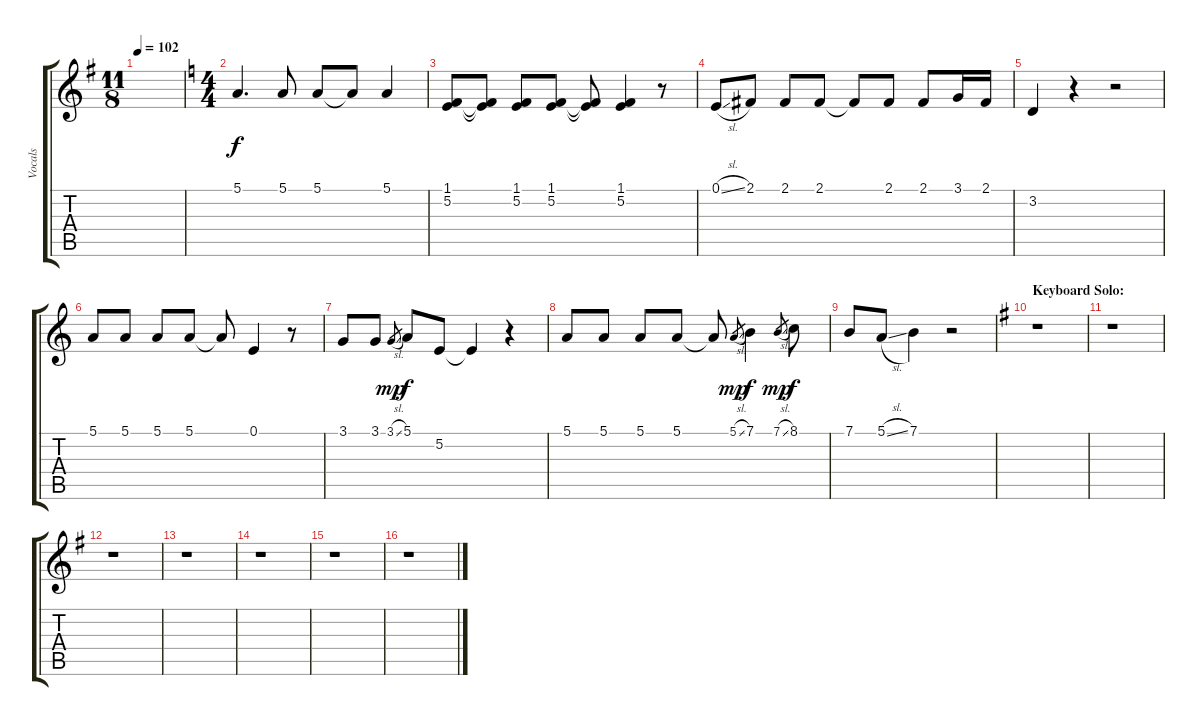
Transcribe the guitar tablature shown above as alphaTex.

\track ("Vocals" "Vocals") {instrument violin}
\staff {score tabs}
\tuning (E4 B3 G3 D3 A2 E2) {hide}
\ts (11 8)
\tempo 102
\clef g2
\ks eminor
|
\ts (4 4)
\ks c
5.1.4{d} 5.1.8 5.1.8 5.1{t}.8 5.1.4 |
(1.1 5.2).8 (1.1{t} 5.2{t}).8 (1.1 5.2).8 (1.1 5.2).8 (1.1{t} 5.2{t}).8 (1.1 5.2).4 r.8 |
0.1{sl}.8 2.1.8 2.1.8 2.1.8 2.1{t}.8 2.1.8 2.1.8 3.1.16 2.1.16 |
3.2.4 r.4 r.2 |
5.1.8 5.1.8 5.1.8 5.1.8 5.1{t}.8 0.1.4 r.8 |
3.1.8 3.1.8 3.1{sl}.8{gr dy mp} 5.1.8{dy f} 5.2.8 5.2{t}.4 r.4 |
5.1.8 5.1.8 5.1.8 5.1.8 5.1{t}.8 5.1{sl}.8{gr dy mp} 7.1.4{dy f} 7.1{sl}.8{gr dy mp} 8.1.8{dy f} |
7.1.8 5.1{sl}.8 7.1.4 r.2 |
\section ("" "Keyboard Solo:")
\ks eminor
r.1 |
r.1 |
r.1 |
r.1 |
r.1 |
r.1 |
r.1
